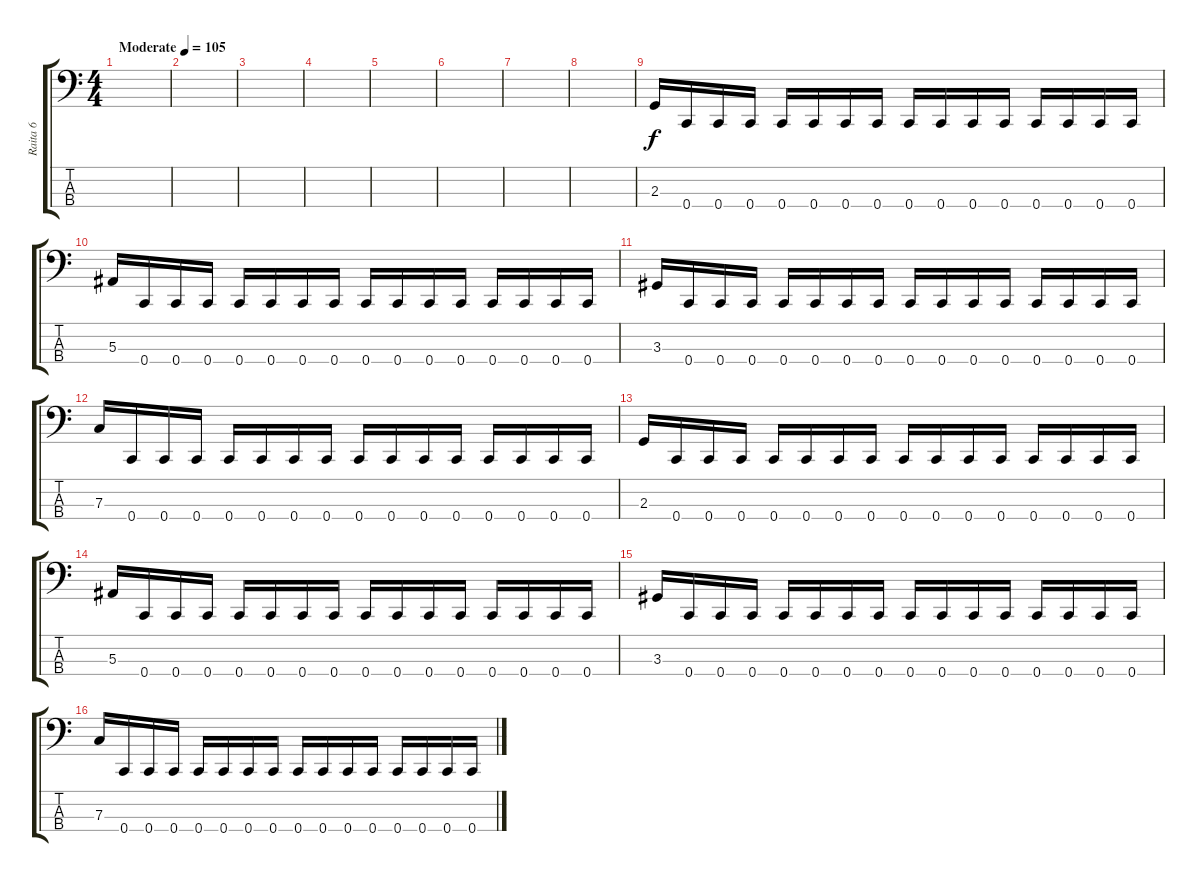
\track ("Raita 6" "Raita 6") {instrument electricbasspick}
\staff {score tabs}
\tuning (Eb2 Bb1 F1 C1) {hide}
\ts (4 4)
\tempo (105 "Moderate")
\clef f4
\ks c
|
|
|
|
|
|
|
|
2.3.16 0.4.16 0.4.16 0.4.16 0.4.16 0.4.16 0.4.16 0.4.16 0.4.16 0.4.16 0.4.16 0.4.16 0.4.16 0.4.16 0.4.16 0.4.16 |
5.3.16 0.4.16 0.4.16 0.4.16 0.4.16 0.4.16 0.4.16 0.4.16 0.4.16 0.4.16 0.4.16 0.4.16 0.4.16 0.4.16 0.4.16 0.4.16 |
3.3.16 0.4.16 0.4.16 0.4.16 0.4.16 0.4.16 0.4.16 0.4.16 0.4.16 0.4.16 0.4.16 0.4.16 0.4.16 0.4.16 0.4.16 0.4.16 |
7.3.16 0.4.16 0.4.16 0.4.16 0.4.16 0.4.16 0.4.16 0.4.16 0.4.16 0.4.16 0.4.16 0.4.16 0.4.16 0.4.16 0.4.16 0.4.16 |
2.3.16 0.4.16 0.4.16 0.4.16 0.4.16 0.4.16 0.4.16 0.4.16 0.4.16 0.4.16 0.4.16 0.4.16 0.4.16 0.4.16 0.4.16 0.4.16 |
5.3.16 0.4.16 0.4.16 0.4.16 0.4.16 0.4.16 0.4.16 0.4.16 0.4.16 0.4.16 0.4.16 0.4.16 0.4.16 0.4.16 0.4.16 0.4.16 |
3.3.16 0.4.16 0.4.16 0.4.16 0.4.16 0.4.16 0.4.16 0.4.16 0.4.16 0.4.16 0.4.16 0.4.16 0.4.16 0.4.16 0.4.16 0.4.16 |
7.3.16 0.4.16 0.4.16 0.4.16 0.4.16 0.4.16 0.4.16 0.4.16 0.4.16 0.4.16 0.4.16 0.4.16 0.4.16 0.4.16 0.4.16 0.4.16
